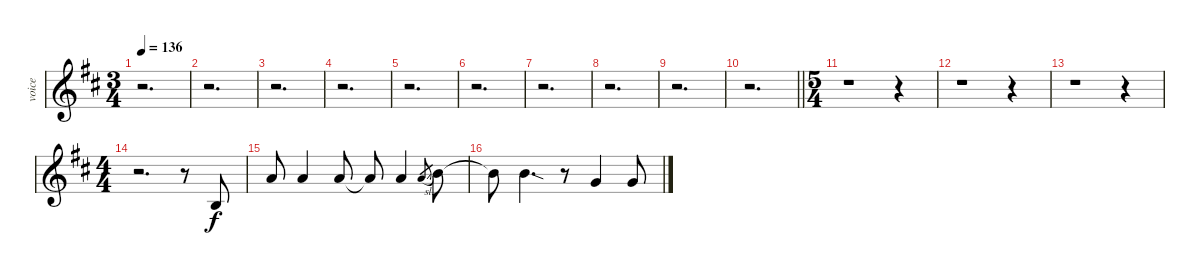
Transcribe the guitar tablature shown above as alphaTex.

\track ("voice" "voice") {instrument trumpet}
\staff {score}
\tuning (E4 B3 G3 D3 A2 E2) {hide}
\ts (3 4)
\tempo 136
\clef g2
\ks d
r.2{d dy f} |
r.2{d} |
r.2{d} |
r.2{d} |
r.2{d} |
r.2{d} |
r.2{d} |
r.2{d} |
r.2{d} |
\barLineRight lightlight
r.2{d} |
\ts (5 4)
r.1 r.4 |
r.1 r.4 |
r.1 r.4 |
\ts (4 4)
r.2{d} r.8 0.2.8 |
5.1.8 5.1.4 5.1.8 5.1{t}.8 5.1.4 5.1{sl}.8{gr} 7.1.8 |
7.1{t}.8 7.1{sod}.4{d} r.8 3.1.4 3.1.8
